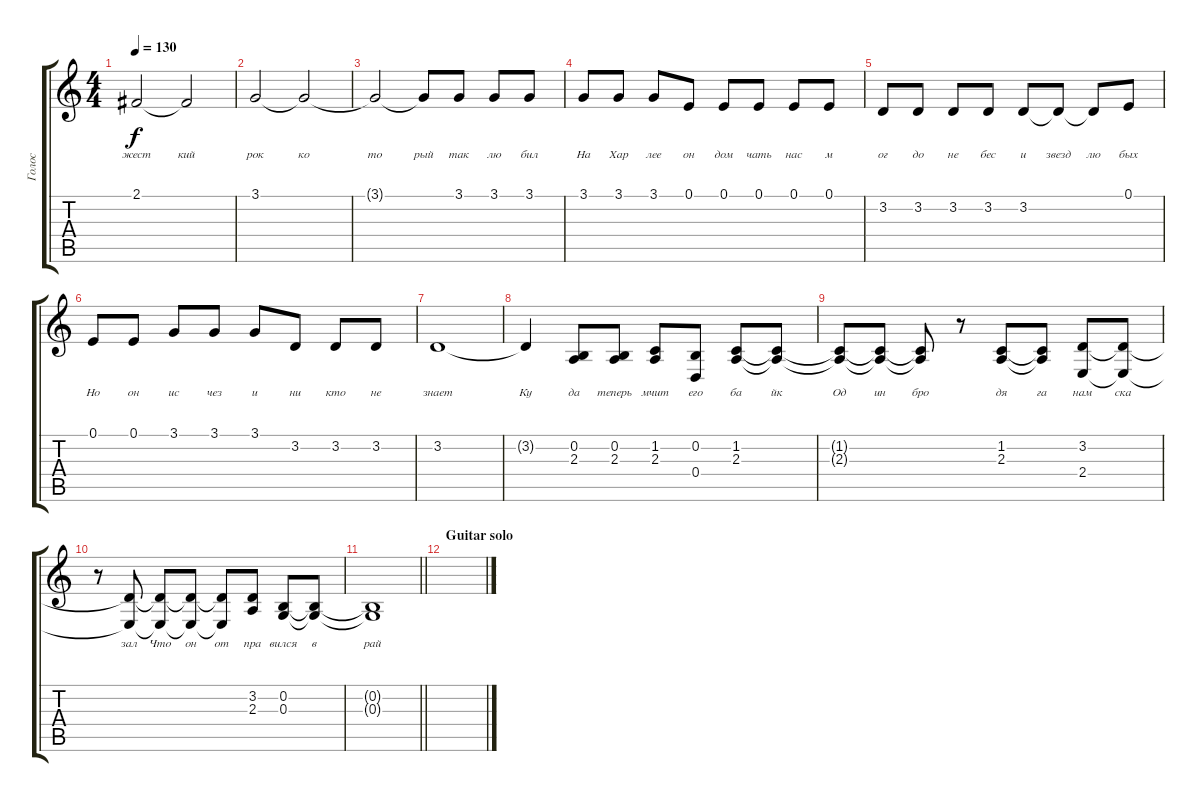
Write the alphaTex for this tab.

\track ("Голос" "Голос") {instrument lead6voice}
\staff {score tabs}
\tuning (E4 B3 G3 D3 A2 E2) {hide}
\ts (4 4)
\tempo 130
\clef g2
\ks c
2.1.2{lyrics (0 "жест") lyrics (1 "") lyrics (2 "") lyrics (3 "") lyrics (4 "") dy f} 2.1{t}.2{lyrics (0 "кий") lyrics (1 "") lyrics (2 "") lyrics (3 "") lyrics (4 "")} |
3.1.2{lyrics (0 "рок") lyrics (1 "") lyrics (2 "") lyrics (3 "") lyrics (4 "")} 3.1{t}.2{lyrics (0 "ко") lyrics (1 "") lyrics (2 "") lyrics (3 "") lyrics (4 "")} |
3.1{t}.2{lyrics (0 "то") lyrics (1 "") lyrics (2 "") lyrics (3 "") lyrics (4 "")} 3.1{t}.8{lyrics (0 "рый") lyrics (1 "") lyrics (2 "") lyrics (3 "") lyrics (4 "")} 3.1.8{lyrics (0 "так") lyrics (1 "") lyrics (2 "") lyrics (3 "") lyrics (4 "")} 3.1.8{lyrics (0 "лю") lyrics (1 "") lyrics (2 "") lyrics (3 "") lyrics (4 "")} 3.1.8{lyrics (0 "бил") lyrics (1 "") lyrics (2 "") lyrics (3 "") lyrics (4 "")} |
3.1.8{lyrics (0 "На") lyrics (1 "") lyrics (2 "") lyrics (3 "") lyrics (4 "")} 3.1.8{lyrics (0 "Хар") lyrics (1 "") lyrics (2 "") lyrics (3 "") lyrics (4 "")} 3.1.8{lyrics (0 "лее") lyrics (1 "") lyrics (2 "") lyrics (3 "") lyrics (4 "")} 0.1.8{lyrics (0 "он") lyrics (1 "") lyrics (2 "") lyrics (3 "") lyrics (4 "")} 0.1.8{lyrics (0 "дом") lyrics (1 "") lyrics (2 "") lyrics (3 "") lyrics (4 "")} 0.1.8{lyrics (0 "чать") lyrics (1 "") lyrics (2 "") lyrics (3 "") lyrics (4 "")} 0.1.8{lyrics (0 "нас") lyrics (1 "") lyrics (2 "") lyrics (3 "") lyrics (4 "")} 0.1.8{lyrics (0 "м") lyrics (1 "") lyrics (2 "") lyrics (3 "") lyrics (4 "")} |
3.2.8{lyrics (0 "ог") lyrics (1 "") lyrics (2 "") lyrics (3 "") lyrics (4 "")} 3.2.8{lyrics (0 "до") lyrics (1 "") lyrics (2 "") lyrics (3 "") lyrics (4 "")} 3.2.8{lyrics (0 "не") lyrics (1 "") lyrics (2 "") lyrics (3 "") lyrics (4 "")} 3.2.8{lyrics (0 "бес") lyrics (1 "") lyrics (2 "") lyrics (3 "") lyrics (4 "")} 3.2.8{lyrics (0 "и") lyrics (1 "") lyrics (2 "") lyrics (3 "") lyrics (4 "")} 3.2{t}.8{lyrics (0 "звезд") lyrics (1 "") lyrics (2 "") lyrics (3 "") lyrics (4 "")} 3.2{t}.8{lyrics (0 "лю") lyrics (1 "") lyrics (2 "") lyrics (3 "") lyrics (4 "")} 0.1.8{lyrics (0 "бых") lyrics (1 "") lyrics (2 "") lyrics (3 "") lyrics (4 "")} |
0.1.8{lyrics (0 "Но") lyrics (1 "") lyrics (2 "") lyrics (3 "") lyrics (4 "")} 0.1.8{lyrics (0 "он") lyrics (1 "") lyrics (2 "") lyrics (3 "") lyrics (4 "")} 3.1.8{lyrics (0 "ис") lyrics (1 "") lyrics (2 "") lyrics (3 "") lyrics (4 "")} 3.1.8{lyrics (0 "чез") lyrics (1 "") lyrics (2 "") lyrics (3 "") lyrics (4 "")} 3.1.8{lyrics (0 "и") lyrics (1 "") lyrics (2 "") lyrics (3 "") lyrics (4 "")} 3.2.8{lyrics (0 "ни") lyrics (1 "") lyrics (2 "") lyrics (3 "") lyrics (4 "")} 3.2.8{lyrics (0 "кто") lyrics (1 "") lyrics (2 "") lyrics (3 "") lyrics (4 "")} 3.2.8{lyrics (0 "не") lyrics (1 "") lyrics (2 "") lyrics (3 "") lyrics (4 "")} |
3.2.1{lyrics (0 "знает") lyrics (1 "") lyrics (2 "") lyrics (3 "") lyrics (4 "")} |
3.2{t}.4{lyrics (0 "Ку") lyrics (1 "") lyrics (2 "") lyrics (3 "") lyrics (4 "")} (0.2 2.3).8{lyrics (0 "да") lyrics (1 "") lyrics (2 "") lyrics (3 "") lyrics (4 "")} (0.2 2.3).8{lyrics (0 "теперь") lyrics (1 "") lyrics (2 "") lyrics (3 "") lyrics (4 "")} (1.2 2.3).8{lyrics (0 "мчит") lyrics (1 "") lyrics (2 "") lyrics (3 "") lyrics (4 "")} (0.2 0.4).8{lyrics (0 "его") lyrics (1 "") lyrics (2 "") lyrics (3 "") lyrics (4 "")} (1.2 2.3).8{lyrics (0 "ба") lyrics (1 "") lyrics (2 "") lyrics (3 "") lyrics (4 "")} (1.2{t} 2.3{t}).8{lyrics (0 "йк") lyrics (1 "") lyrics (2 "") lyrics (3 "") lyrics (4 "")} |
(1.2{t} 2.3{t}).8{lyrics (0 "Од") lyrics (1 "") lyrics (2 "") lyrics (3 "") lyrics (4 "")} (1.2{t} 2.3{t}).8{lyrics (0 "ин") lyrics (1 "") lyrics (2 "") lyrics (3 "") lyrics (4 "")} (1.2{t} 2.3{t}).8{lyrics (0 "бро") lyrics (1 "") lyrics (2 "") lyrics (3 "") lyrics (4 "")} r.8 (1.2 2.3).8{lyrics (0 "дя") lyrics (1 "") lyrics (2 "") lyrics (3 "") lyrics (4 "")} (1.2{t} 2.3{t}).8{lyrics (0 "га") lyrics (1 "") lyrics (2 "") lyrics (3 "") lyrics (4 "")} (3.2 2.4).8{lyrics (0 "нам") lyrics (1 "") lyrics (2 "") lyrics (3 "") lyrics (4 "")} (3.2{t} 2.4{t}).8{lyrics (0 "ска") lyrics (1 "") lyrics (2 "") lyrics (3 "") lyrics (4 "")} |
r.8 (3.2{t} 2.4{t}).8{lyrics (0 "зал") lyrics (1 "") lyrics (2 "") lyrics (3 "") lyrics (4 "")} (3.2{t} 2.4{t}).8{lyrics (0 "Что") lyrics (1 "") lyrics (2 "") lyrics (3 "") lyrics (4 "")} (3.2{t} 2.4{t}).8{lyrics (0 "он") lyrics (1 "") lyrics (2 "") lyrics (3 "") lyrics (4 "")} (3.2{t} 2.4{t}).8{lyrics (0 "от") lyrics (1 "") lyrics (2 "") lyrics (3 "") lyrics (4 "")} (3.2 2.3).8{lyrics (0 "пра") lyrics (1 "") lyrics (2 "") lyrics (3 "") lyrics (4 "")} (0.2 0.3).8{lyrics (0 "вился") lyrics (1 "") lyrics (2 "") lyrics (3 "") lyrics (4 "")} (0.2{t} 0.3{t}).8{lyrics (0 "в") lyrics (1 "") lyrics (2 "") lyrics (3 "") lyrics (4 "")} |
\barLineRight lightlight
(0.2{t} 0.3{t}).1{lyrics (0 "рай") lyrics (1 "") lyrics (2 "") lyrics (3 "") lyrics (4 "")} |
\section ("" "Guitar solo")
